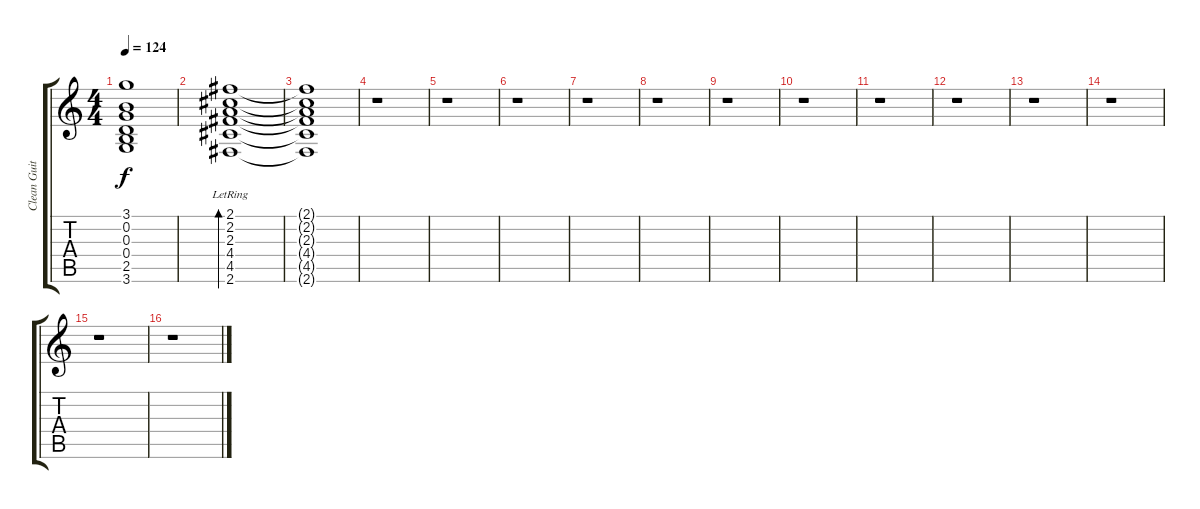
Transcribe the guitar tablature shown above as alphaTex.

\track ("Clean Guitar" "Clean Guit") {instrument electricguitarclean}
\staff {score tabs}
\tuning (E4 B3 G3 D3 A2 E2) {hide}
\ts (4 4)
\tempo 124
\clef g2
\ks c
(3.1{t} 0.2{t} 0.3{t} 0.4{t} 2.5{t} 3.6{t}).1{dy f} |
(2.1{lr} 2.2{lr} 2.3{lr} 4.4{lr} 4.5{lr} 2.6{lr}).1{bd 240} |
(2.1{t} 2.2{t} 2.3{t} 4.4{t} 4.5{t} 2.6{t}).1 |
r.1 |
r.1 |
r.1 |
r.1 |
r.1 |
r.1 |
r.1 |
r.1 |
r.1 |
r.1 |
r.1 |
r.1 |
r.1
